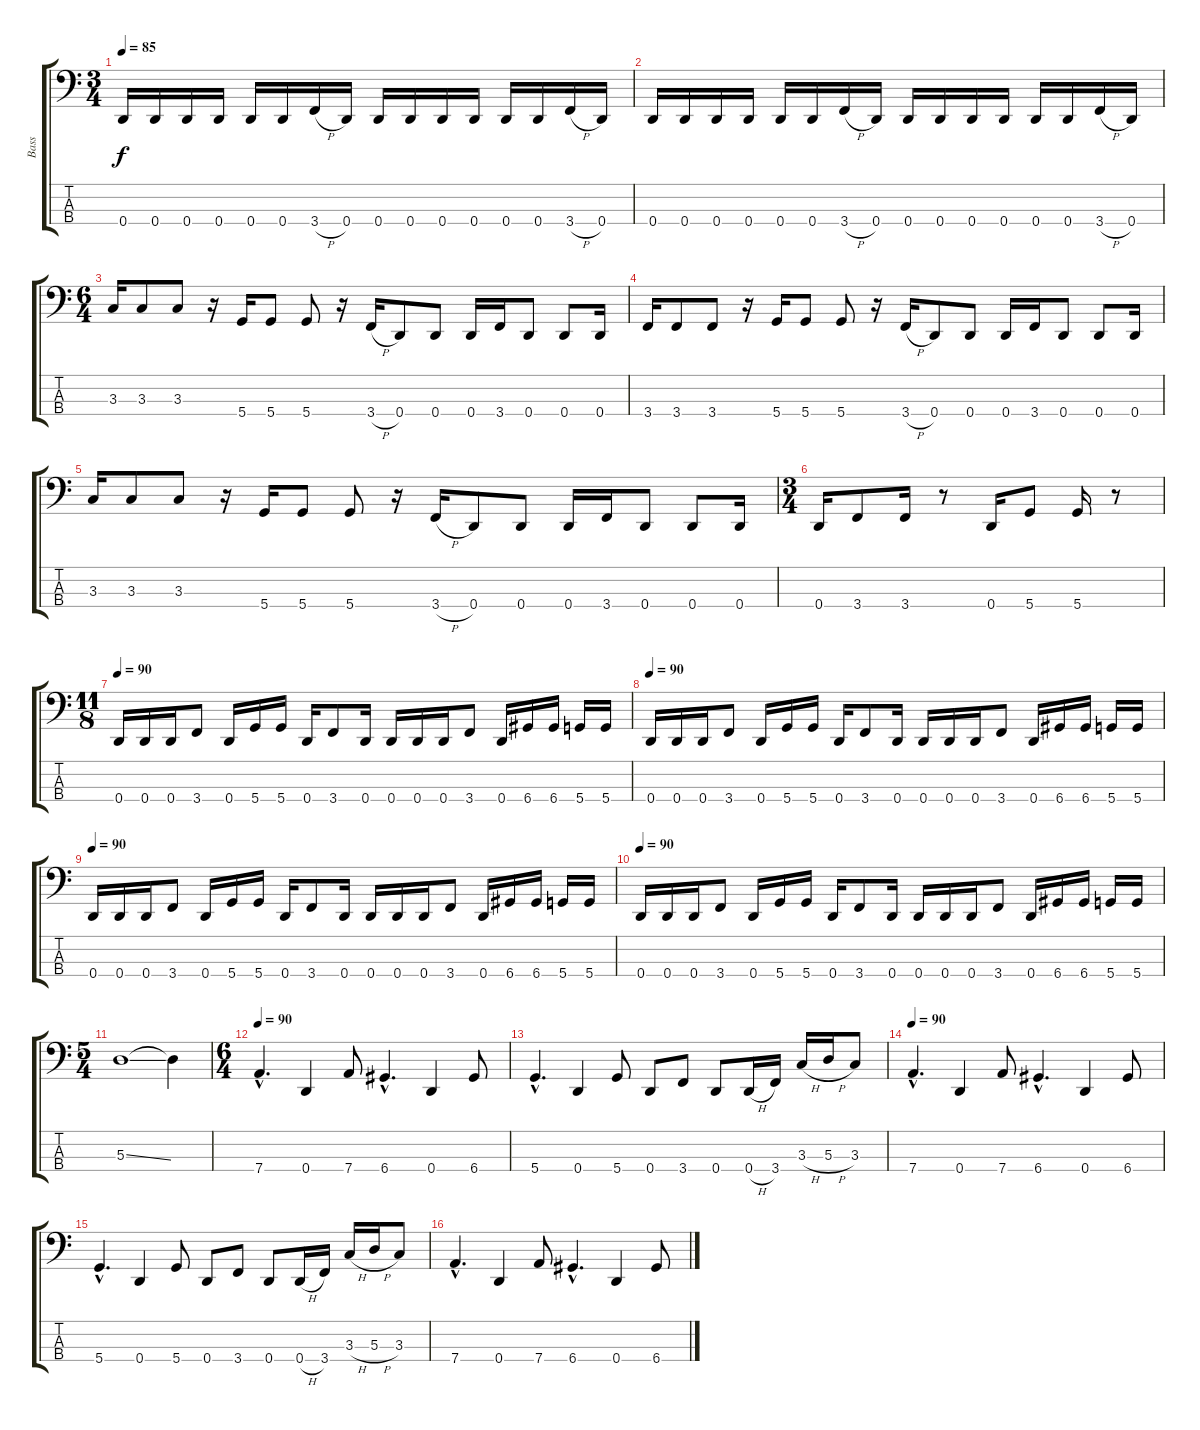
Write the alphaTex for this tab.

\track ("Bass" "Bass") {instrument slapbass2}
\staff {score tabs}
\tuning (G2 D2 A1 D1) {hide}
\ts (3 4)
\tempo 85
\clef f4
\ks c
0.4.16{dy f} 0.4.16 0.4.16 0.4.16 0.4.16 0.4.16 3.4{h}.16 0.4.16 0.4.16 0.4.16 0.4.16 0.4.16 0.4.16 0.4.16 3.4{h}.16 0.4.16 |
0.4.16 0.4.16 0.4.16 0.4.16 0.4.16 0.4.16 3.4{h}.16 0.4.16 0.4.16 0.4.16 0.4.16 0.4.16 0.4.16 0.4.16 3.4{h}.16 0.4.16 |
\ts (6 4)
3.3.16 3.3.8 3.3.8 r.16 5.4.16 5.4.8 5.4.8 r.16 3.4{h}.16 0.4.8 0.4.8 0.4.16 3.4.16 0.4.8 0.4.8 0.4.16 |
3.4.16 3.4.8 3.4.8 r.16 5.4.16 5.4.8 5.4.8 r.16 3.4{h}.16 0.4.8 0.4.8 0.4.16 3.4.16 0.4.8 0.4.8 0.4.16 |
3.3.16 3.3.8 3.3.8 r.16 5.4.16 5.4.8 5.4.8 r.16 3.4{h}.16 0.4.8 0.4.8 0.4.16 3.4.16 0.4.8 0.4.8 0.4.16 |
\ts (3 4)
0.4.16 3.4.8 3.4.16 r.8 0.4.16 5.4.8 5.4.16 r.8 |
\ts (11 8)
\tempo 90
0.4.16 0.4.16 0.4.16 3.4.8 0.4.16 5.4.16 5.4.16 0.4.16 3.4.8 0.4.16 0.4.16 0.4.16 0.4.16 3.4.8 0.4.16 6.4.16 6.4.16 5.4.16 5.4.16 |
\tempo 90
0.4.16 0.4.16 0.4.16 3.4.8 0.4.16 5.4.16 5.4.16 0.4.16 3.4.8 0.4.16 0.4.16 0.4.16 0.4.16 3.4.8 0.4.16 6.4.16 6.4.16 5.4.16 5.4.16 |
\tempo 90
0.4.16 0.4.16 0.4.16 3.4.8 0.4.16 5.4.16 5.4.16 0.4.16 3.4.8 0.4.16 0.4.16 0.4.16 0.4.16 3.4.8 0.4.16 6.4.16 6.4.16 5.4.16 5.4.16 |
\tempo 90
0.4.16 0.4.16 0.4.16 3.4.8 0.4.16 5.4.16 5.4.16 0.4.16 3.4.8 0.4.16 0.4.16 0.4.16 0.4.16 3.4.8 0.4.16 6.4.16 6.4.16 5.4.16 5.4.16 |
\ts (5 4)
5.3{ss}.1 5.3{t}.4 |
\ts (6 4)
\tempo 90
7.4{hac}.4{d} 0.4.4 7.4.8 6.4{hac}.4{d} 0.4.4 6.4.8 |
5.4{hac}.4{d} 0.4.4 5.4.8 0.4.8 3.4.8 0.4.8 0.4{h}.16 3.4.16 3.3{h}.16 5.3{h}.16 3.3.8 |
\tempo 90
7.4{hac}.4{d} 0.4.4 7.4.8 6.4{hac}.4{d} 0.4.4 6.4.8 |
5.4{hac}.4{d} 0.4.4 5.4.8 0.4.8 3.4.8 0.4.8 0.4{h}.16 3.4.16 3.3{h}.16 5.3{h}.16 3.3.8 |
7.4{hac}.4{d} 0.4.4 7.4.8 6.4{hac}.4{d} 0.4.4 6.4.8
